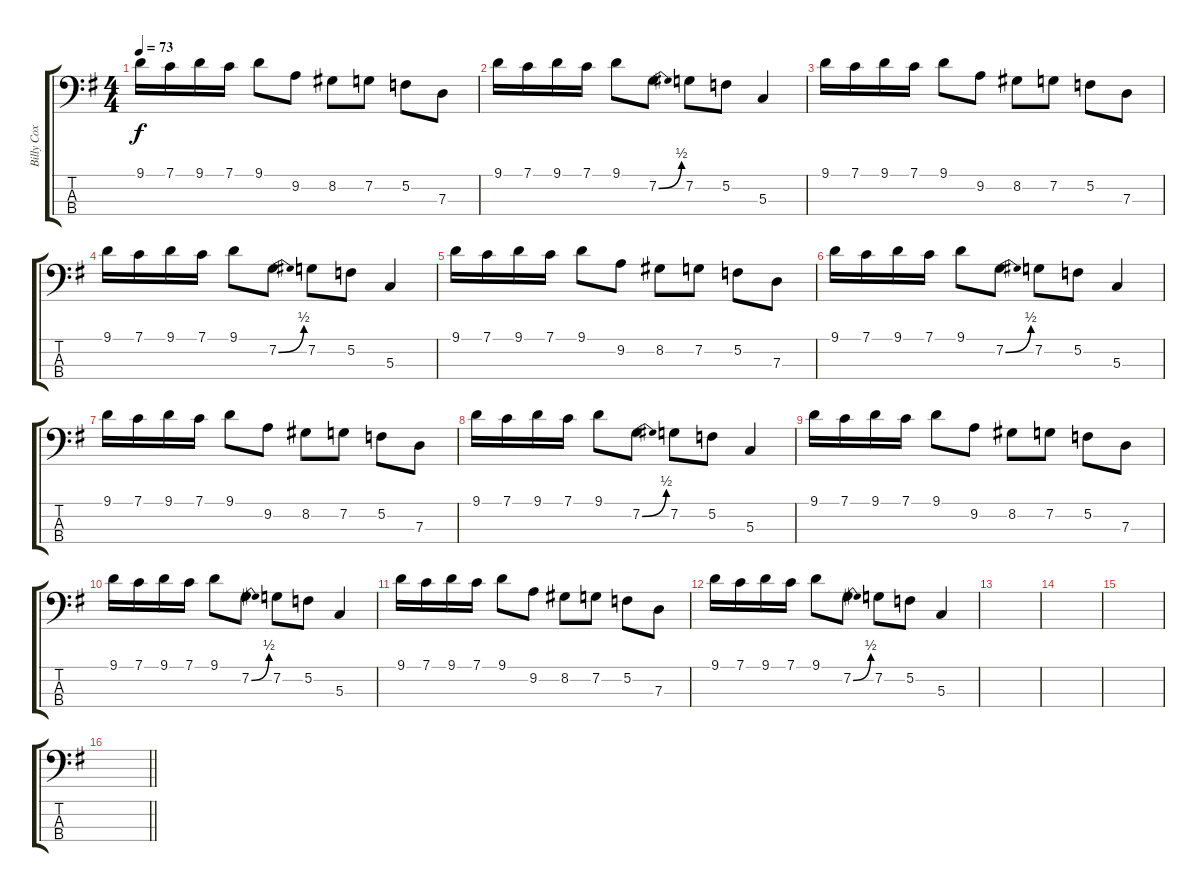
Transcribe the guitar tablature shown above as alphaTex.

\track ("Billy Cox" "Billy Cox") {instrument electricbassfinger}
\staff {score tabs}
\tuning (F2 C2 G1 D1) {hide}
\ts (4 4)
\tempo 73
\clef f4
\ks g
9.1.16{dy f} 7.1.16 9.1.16 7.1.16 9.1.8 9.2.8 8.2.8 7.2.8 5.2.8 7.3.8 |
9.1.16 7.1.16 9.1.16 7.1.16 9.1.8 7.2{be (bend 0 0 60 2)}.8 7.2.8 5.2.8 5.3.4 |
9.1.16 7.1.16 9.1.16 7.1.16 9.1.8 9.2.8 8.2.8 7.2.8 5.2.8 7.3.8 |
9.1.16 7.1.16 9.1.16 7.1.16 9.1.8 7.2{be (bend 0 0 60 2)}.8 7.2.8 5.2.8 5.3.4 |
9.1.16 7.1.16 9.1.16 7.1.16 9.1.8 9.2.8 8.2.8 7.2.8 5.2.8 7.3.8 |
9.1.16 7.1.16 9.1.16 7.1.16 9.1.8 7.2{be (bend 0 0 60 2)}.8 7.2.8 5.2.8 5.3.4 |
9.1.16 7.1.16 9.1.16 7.1.16 9.1.8 9.2.8 8.2.8 7.2.8 5.2.8 7.3.8 |
9.1.16 7.1.16 9.1.16 7.1.16 9.1.8 7.2{be (bend 0 0 60 2)}.8 7.2.8 5.2.8 5.3.4 |
9.1.16 7.1.16 9.1.16 7.1.16 9.1.8 9.2.8 8.2.8 7.2.8 5.2.8 7.3.8 |
9.1.16 7.1.16 9.1.16 7.1.16 9.1.8 7.2{be (bend 0 0 60 2)}.8 7.2.8 5.2.8 5.3.4 |
9.1.16 7.1.16 9.1.16 7.1.16 9.1.8 9.2.8 8.2.8 7.2.8 5.2.8 7.3.8 |
9.1.16 7.1.16 9.1.16 7.1.16 9.1.8 7.2{be (bend 0 0 60 2)}.8 7.2.8 5.2.8 5.3.4 |
|
|
|
\barLineRight lightlight
